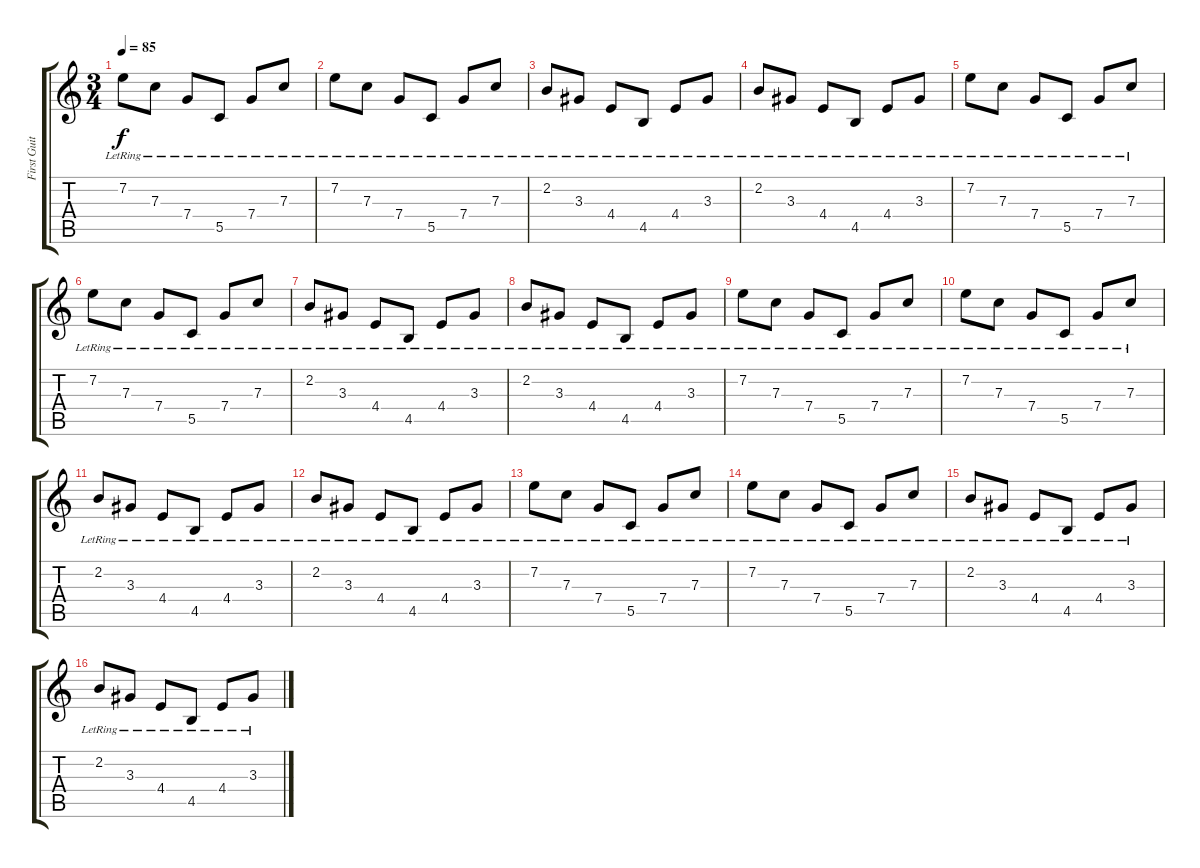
\track ("First Guitar" "First Guit") {instrument electricguitarclean}
\staff {score tabs}
\tuning (D4 A3 F3 C3 G2 C2) {hide}
\ts (3 4)
\tempo 85
\clef g2
\ks c
7.2{lr}.8{dy f} 7.3{lr}.8 7.4{lr}.8 5.5{lr}.8 7.4{lr}.8 7.3{lr}.8 |
7.2{lr}.8 7.3{lr}.8 7.4{lr}.8 5.5{lr}.8 7.4{lr}.8 7.3{lr}.8 |
2.2{lr}.8 3.3{lr}.8 4.4{lr}.8 4.5{lr}.8 4.4{lr}.8 3.3{lr}.8 |
2.2{lr}.8 3.3{lr}.8 4.4{lr}.8 4.5{lr}.8 4.4{lr}.8 3.3{lr}.8 |
7.2{lr}.8 7.3{lr}.8 7.4{lr}.8 5.5{lr}.8 7.4{lr}.8 7.3{lr}.8 |
7.2{lr}.8 7.3{lr}.8 7.4{lr}.8 5.5{lr}.8 7.4{lr}.8 7.3{lr}.8 |
2.2{lr}.8 3.3{lr}.8 4.4{lr}.8 4.5{lr}.8 4.4{lr}.8 3.3{lr}.8 |
2.2{lr}.8 3.3{lr}.8 4.4{lr}.8 4.5{lr}.8 4.4{lr}.8 3.3{lr}.8 |
7.2{lr}.8 7.3{lr}.8 7.4{lr}.8 5.5{lr}.8 7.4{lr}.8 7.3{lr}.8 |
7.2{lr}.8 7.3{lr}.8 7.4{lr}.8 5.5{lr}.8 7.4{lr}.8 7.3{lr}.8 |
2.2{lr}.8 3.3{lr}.8 4.4{lr}.8 4.5{lr}.8 4.4{lr}.8 3.3{lr}.8 |
2.2{lr}.8 3.3{lr}.8 4.4{lr}.8 4.5{lr}.8 4.4{lr}.8 3.3{lr}.8 |
7.2{lr}.8 7.3{lr}.8 7.4{lr}.8 5.5{lr}.8 7.4{lr}.8 7.3{lr}.8 |
7.2{lr}.8 7.3{lr}.8 7.4{lr}.8 5.5{lr}.8 7.4{lr}.8 7.3{lr}.8 |
2.2{lr}.8 3.3{lr}.8 4.4{lr}.8 4.5{lr}.8 4.4{lr}.8 3.3{lr}.8 |
2.2{lr}.8 3.3{lr}.8 4.4{lr}.8 4.5{lr}.8 4.4{lr}.8 3.3{lr}.8
